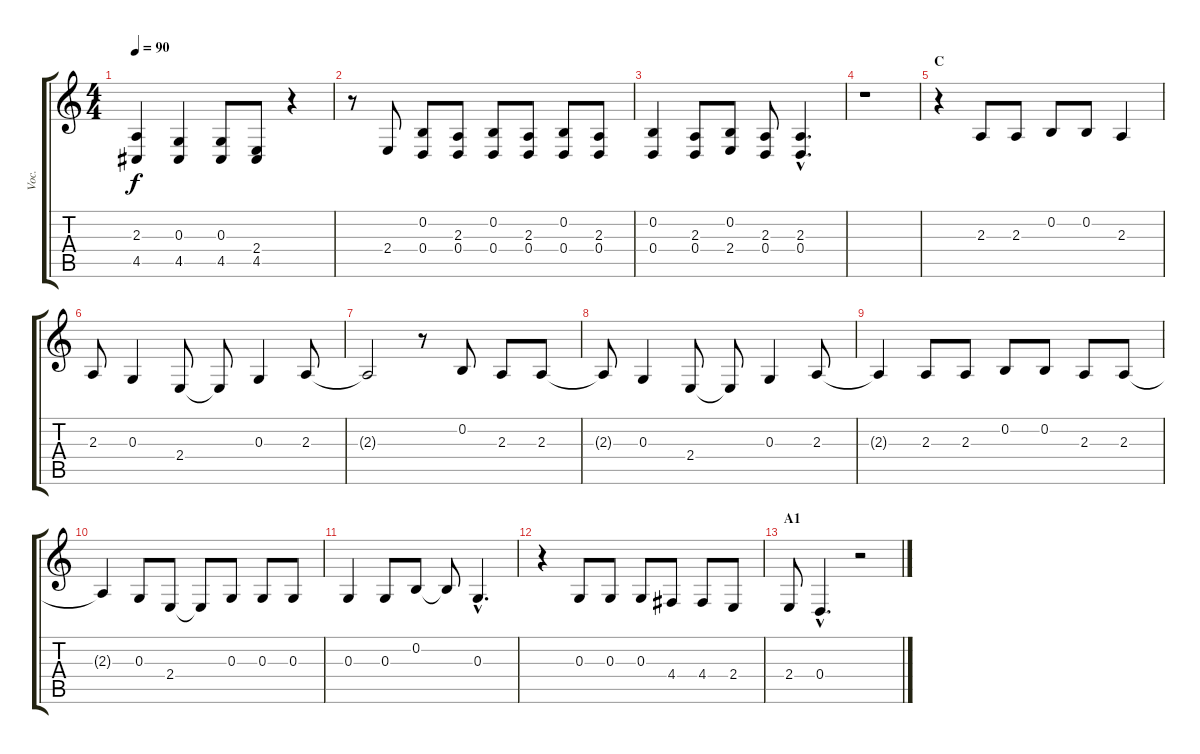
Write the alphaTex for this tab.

\track ("Voc." "Voc.") {instrument tenorsax}
\staff {score tabs}
\tuning (E4 B3 G3 D3 A2 E2) {hide}
\ts (4 4)
\tempo 90
\clef g2
\ks c
(2.3{t} 4.5{t}).4{dy f} (0.3 4.5).4 (0.3 4.5).8 (2.4 4.5).8 r.4 |
r.8 2.4.8 (0.2 0.4).8 (2.3 0.4).8 (0.2 0.4).8 (2.3 0.4).8 (0.2 0.4).8 (2.3 0.4).8 |
(0.2 0.4).4 (2.3 0.4).8 (0.2 2.4).8 (2.3 0.4).8 (2.3{hac} 0.4{hac}).4{d} |
r.1 |
\section ("" "C")
r.4 2.3.8 2.3.8 0.2.8 0.2.8 2.3.4 |
2.3.8 0.3.4 2.4.8 2.4{t}.8 0.3.4 2.3.8 |
2.3{t}.2 r.8 0.2.8 2.3.8 2.3.8 |
2.3{t}.8 0.3.4 2.4.8 2.4{t}.8 0.3.4 2.3.8 |
2.3{t}.4 2.3.8 2.3.8 0.2.8 0.2.8 2.3.8 2.3.8 |
2.3{t}.4 0.3.8 2.4.8 2.4{t}.8 0.3.8 0.3.8 0.3.8 |
0.3.4 0.3.8 0.2.8 0.2{t}.8 0.3{hac}.4{d} |
r.4 0.3.8 0.3.8 0.3.8 4.4.8 4.4.8 2.4.8 |
\section ("" "A1")
2.4.8 0.4{hac}.4{d} r.2
